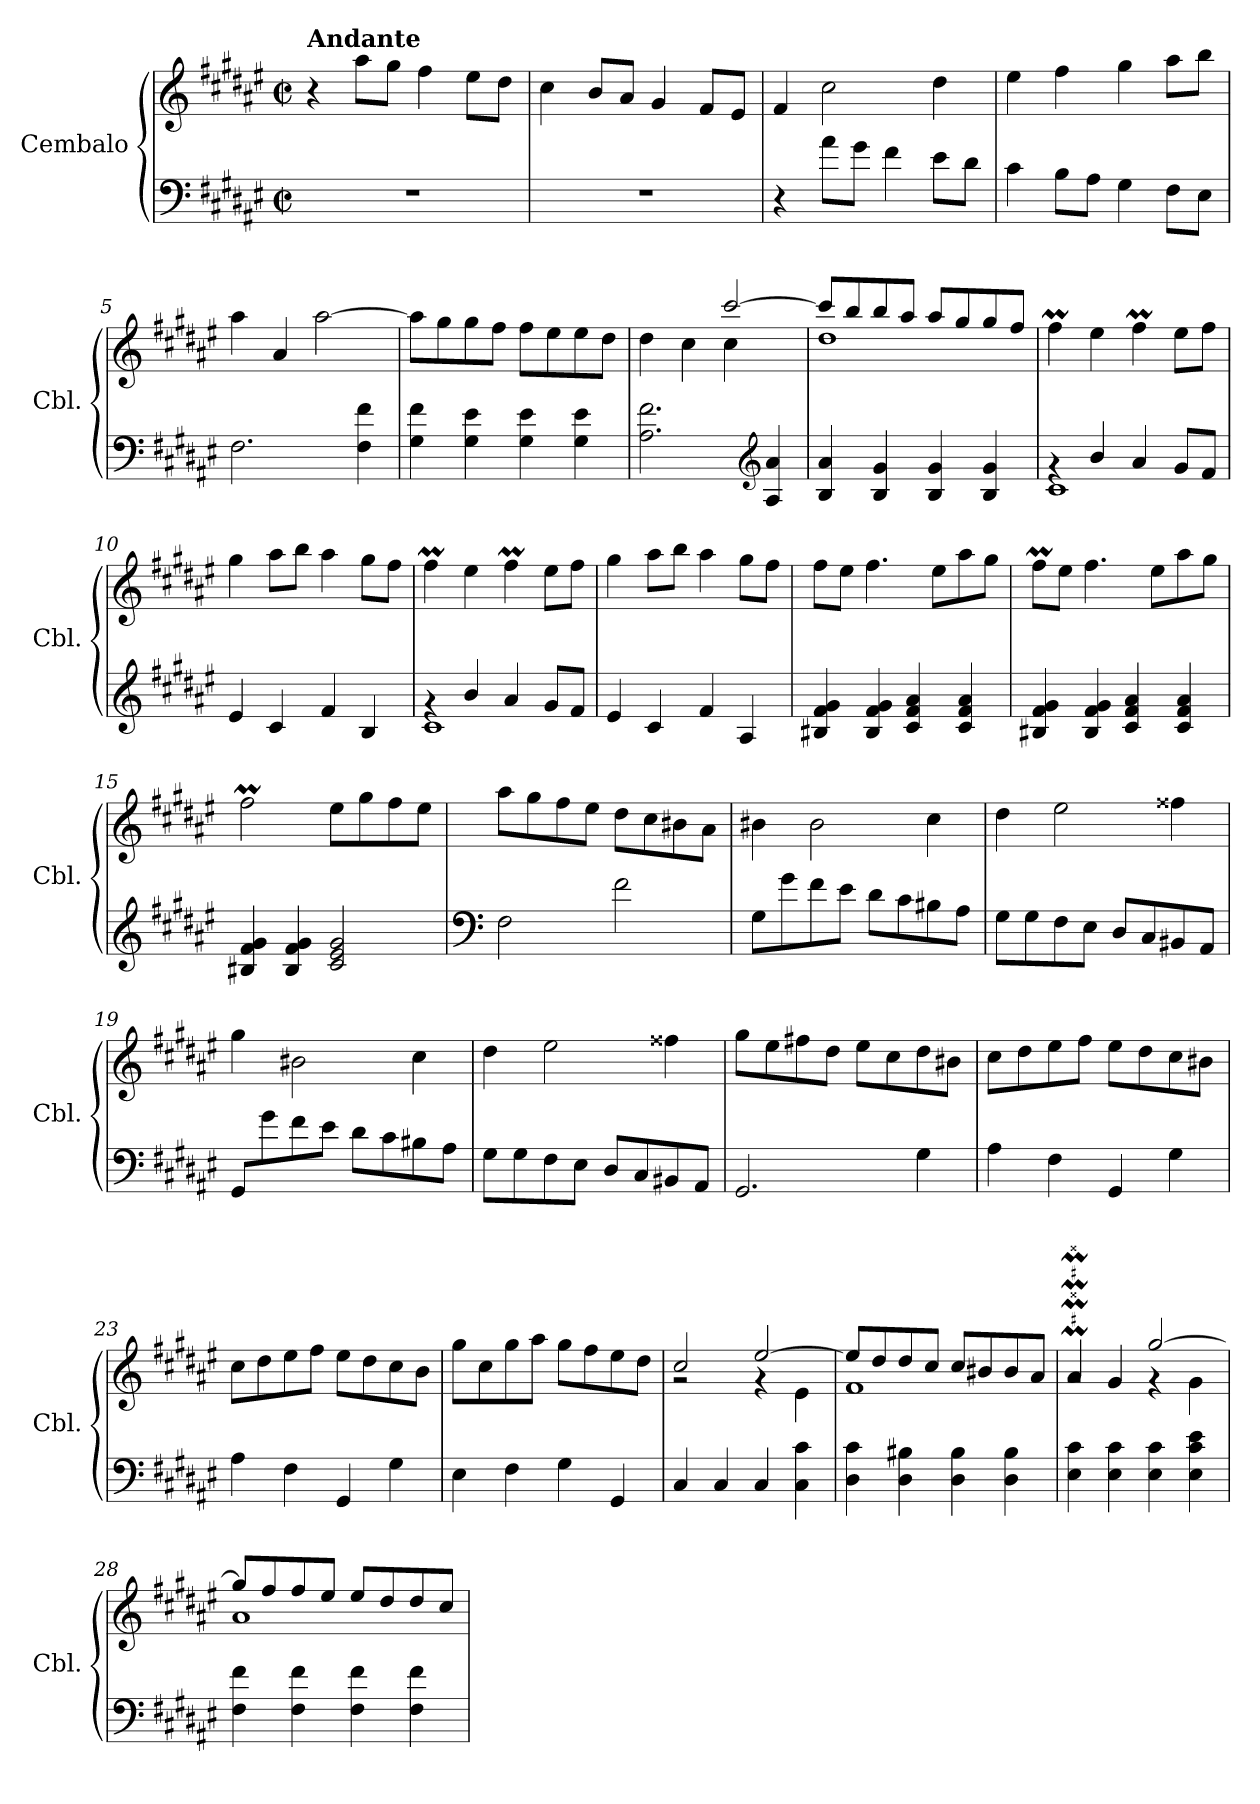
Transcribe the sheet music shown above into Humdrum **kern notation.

**kern	**kern
*part1	*part1
*staff2	*staff1
*I"Cembalo	*
*I'Cbl.	*
*clefF4	*clefG2
*k[f#c#g#d#a#e#]	*k[f#c#g#d#a#e#]
*M2/2	*M2/2
*met(c|)	*met(c|)
=1	=1
!	!LO:TX:a:B:t=Andante
1r	4r
.	8aa#\L
.	8gg#\J
.	4ff#\
.	8ee#\L
.	8dd#\J
=2	=2
1r	4cc#\
.	8b/L
.	8a#/J
.	4g#/
.	8f#/L
.	8e#/J
=3	=3
4r	4f#/
8a#\L	2cc#\
8g#\J	.
4f#\	.
8e#\L	4dd#\
8d#\J	.
=4	=4
4c#\	4ee#\
8B\L	4ff#\
8A#\J	.
4G#\	4gg#\
8F#\L	8aa#\L
8E#\J	8bb\J
!!LO:LB:g=z
=5	=5
2.F#\	4aa#\
.	4a#/
.	[2aa#\
4F#\ 4f#\	.
=6	=6
4G#\ 4f#\	8aa#\L]
.	8gg#\
4G#\ 4e#\	8gg#\
.	8ff#\J
4G#\ 4e#\	8ff#\L
.	8ee#\
4G#\ 4e#\	8ee#\
.	8dd#\J
=7	=7
*	*^
2.A#\ 2.f#\	4dd#\	2ryy
.	4cc#\	.
.	[2ccc#/	4cc#\
*clefG2	*	*
4A#/ 4a#/	.	4ryy
=8	=8	=8
4B/ 4a#/	8ccc#/L]	1dd#
.	8bb/	.
4B/ 4g#/	8bb/	.
.	8aa#/J	.
4B/ 4g#/	8aa#/L	.
.	8gg#/	.
4B/ 4g#/	8gg#/	.
.	8ff#/J	.
*	*v	*v
!!LO:LB:g=z
=9	=9
*^	*
4rg	1c#	4ff#M\
4b/	.	4ee#\
4a#/	.	4ff#M\
8g#/L	.	8ee#\L
8f#/J	.	8ff#\J
*v	*v	*
=10	=10
4e#/	4gg#\
4c#/	8aa#\L
.	8bb\J
4f#/	4aa#\
4B/	8gg#\L
.	8ff#\J
=11	=11
*^	*
4rg	1c#	4ff#M\
4b/	.	4ee#\
4a#/	.	4ff#M\
8g#/L	.	8ee#\L
8f#/J	.	8ff#\J
*v	*v	*
=12	=12
4e#/	4gg#\
4c#/	8aa#\L
.	8bb\J
4f#/	4aa#\
4A#/	8gg#\L
.	8ff#\J
!!LO:LB:g=z
=13	=13
4B#X/ 4f#/ 4g#/	8ff#\L
.	8ee#\J
4B#/ 4f#/ 4g#/	4.ff#\
4c#/ 4f#/ 4a#/	.
.	8ee#\L
4c#/ 4f#/ 4a#/	8aa#\
.	8gg#\J
=14	=14
4B#X/ 4f#/ 4g#/	8ff#M\L
.	8ee#\J
4B#/ 4f#/ 4g#/	4.ff#\
4c#/ 4f#/ 4a#/	.
.	8ee#\L
4c#/ 4f#/ 4a#/	8aa#\
.	8gg#\J
=15	=15
4B#X/ 4f#/ 4g#/	2ff#M\
4B#/ 4f#/ 4g#/	.
2c#/ 2e#/ 2g#/	8ee#\L
.	8gg#\
.	8ff#\
.	8ee#\J
=16	=16
*clefF4	*
2F#\	8aa#\L
.	8gg#\
.	8ff#\
.	8ee#\J
2f#\	8dd#\L
.	8cc#\
.	8b#X\
.	8a#\J
!!LO:LB:g=z
=17	=17
8G#\L	4b#X\
8g#\	.
8f#\	2b#\
8e#\J	.
8d#\L	.
8c#\	.
8B#X\	4cc#\
8A#\J	.
=18	=18
8G#\L	4dd#\
8G#\	.
8F#\	2ee#\
8E#\J	.
8D#/L	.
8C#/	.
8BB#X/	4ff##X\
8AA#/J	.
=19	=19
8GG#/L	4gg#\
8g#\	.
8f#\	2b#X\
8e#\J	.
8d#\L	.
8c#\	.
8B#X\	4cc#\
8A#\J	.
!!LO:PB:g=z
=20	=20
8G#\L	4dd#\
8G#\	.
8F#\	2ee#\
8E#\J	.
8D#/L	.
8C#/	.
8BB#X/	4ff##X\
8AA#/J	.
=21	=21
2.GG#/	8gg#\L
.	8ee#\
.	8ff#X\
.	8dd#\J
.	8ee#\L
.	8cc#\
4G#\	8dd#\
.	8b#X\J
=22	=22
4A#\	8cc#\L
.	8dd#\
4F#\	8ee#\
.	8ff#\J
4GG#/	8ee#\L
.	8dd#\
4G#\	8cc#\
.	8b#X\J
=23	=23
4A#\	8cc#\L
.	8dd#\
4F#\	8ee#\
.	8ff#\J
4GG#/	8ee#\L
.	8dd#\
4G#\	8cc#\
.	8b\J
!!LO:LB:g=z
=24	=24
4E#\	8gg#\L
.	8cc#\
4F#\	8gg#\
.	8aa#\J
4G#\	8gg#\L
.	8ff#\
4GG#/	8ee#\
.	8dd#\J
=25	=25
*	*^
4C#/	2cc#/	2rg
4C#/	.	.
4C#/	[2ee#/	4rg
4C#\ 4c#\	.	4e#\
=26	=26	=26
4D#\ 4c#\	8ee#/L]	1f#
.	8dd#/	.
4D#\ 4B#X\	8dd#/	.
.	8cc#/J	.
4D#\ 4B#\	8cc#/L	.
.	8b#X/	.
4D#\ 4B#\	8b#/	.
.	8a#/J	.
=27	=27	=27
4E#\ 4c#\	4a#/M 4b#X/yyM	2rg
4E#\ 4c#\	4g#/	.
4E#\ 4c#\	[2gg#/	4rg
4E#\ 4c#\ 4e#\	.	4g#\
!!LO:LB:g=z	!!
=28	=28	=28
4F#\ 4f#\	8gg#/L]	1a#
.	8ff#/	.
4F#\ 4f#\	8ff#/	.
.	8ee#/J	.
4F#\ 4f#\	8ee#/L	.
.	8dd#/	.
4F#\ 4f#\	8dd#/	.
.	8cc#/J	.
*	*v	*v
=	=
*-	*-
